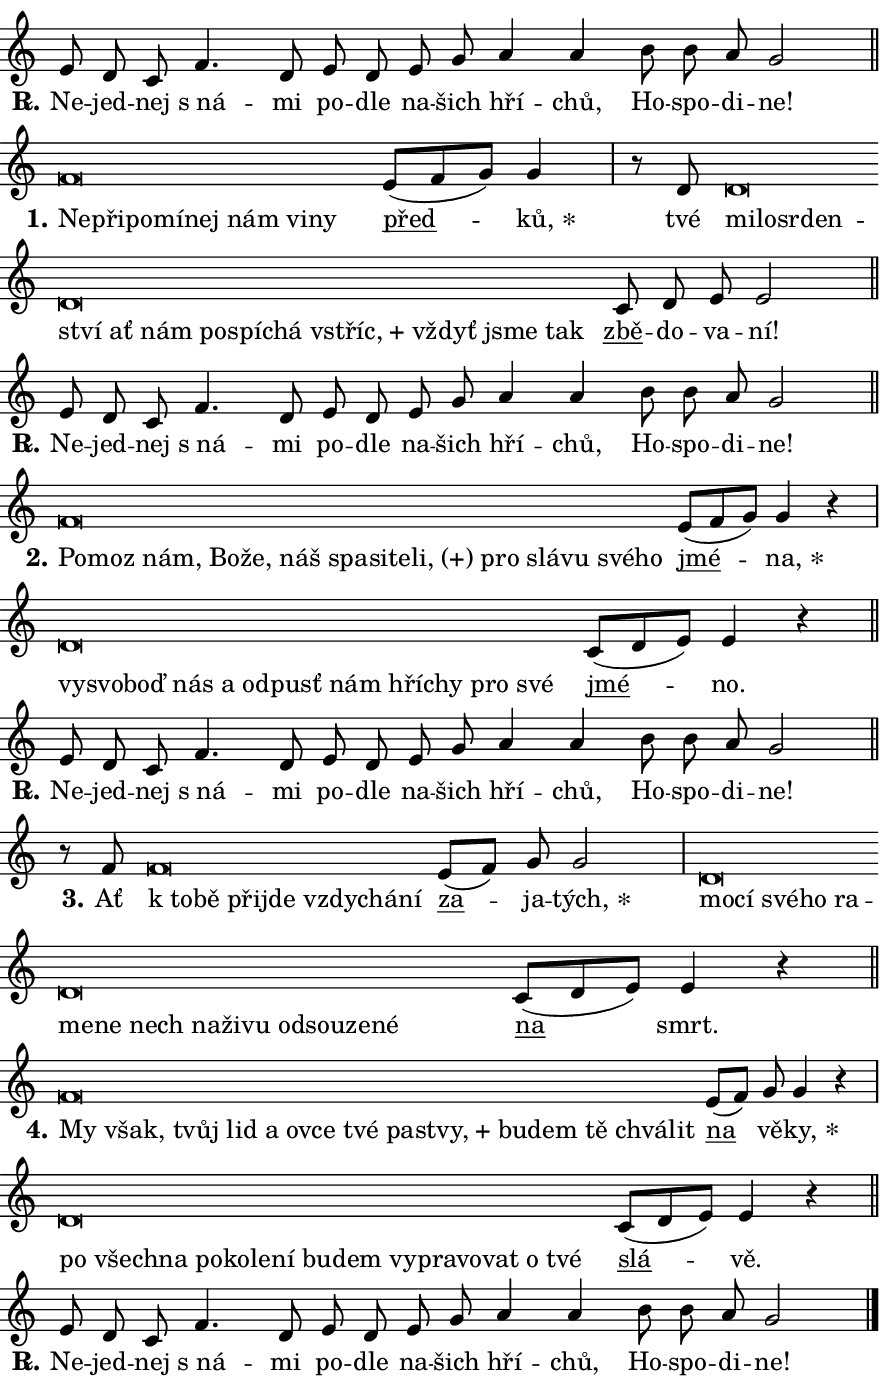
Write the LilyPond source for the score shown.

\version "2.24.0"
\header { tagline = "" }
\paper {
  indent = 0\cm
  top-margin = 0\cm
  right-margin = 0.13\cm % to fit lyric hyphens
  bottom-margin = 0\cm
  left-margin = 0\cm
  paper-width = 15\cm
  page-breaking = #ly:one-page-breaking
  system-system-spacing.basic-distance = #11
  score-system-spacing.basic-distance = #11
  ragged-last = ##f
}


%% Author: Thomas Morley
%% https://lists.gnu.org/archive/html/lilypond-user/2020-05/msg00002.html
#(define (line-position grob)
"Returns position of @var[grob} in current system:
   @code{'start}, if at first time-step
   @code{'end}, if at last time-step
   @code{'middle} otherwise
"
  (let* ((col (ly:item-get-column grob))
         (ln (ly:grob-object col 'left-neighbor))
         (rn (ly:grob-object col 'right-neighbor))
         (col-to-check-left (if (ly:grob? ln) ln col))
         (col-to-check-right (if (ly:grob? rn) rn col))
         (break-dir-left
           (and
             (ly:grob-property col-to-check-left 'non-musical #f)
             (ly:item-break-dir col-to-check-left)))
         (break-dir-right
           (and
             (ly:grob-property col-to-check-right 'non-musical #f)
             (ly:item-break-dir col-to-check-right))))
        (cond ((eqv? 1 break-dir-left) 'start)
              ((eqv? -1 break-dir-right) 'end)
              (else 'middle))))

#(define (tranparent-at-line-position vctor)
  (lambda (grob)
  "Relying on @code{line-position} select the relevant enry from @var{vctor}.
Used to determine transparency,"
    (case (line-position grob)
      ((end) (not (vector-ref vctor 0)))
      ((middle) (not (vector-ref vctor 1)))
      ((start) (not (vector-ref vctor 2))))))

noteHeadBreakVisibility =
#(define-music-function (break-visibility)(vector?)
"Makes @code{NoteHead}s transparent relying on @var{break-visibility}"
#{
  \override NoteHead.transparent =
    #(tranparent-at-line-position break-visibility)
#})

#(define delete-ledgers-for-transparent-note-heads
  (lambda (grob)
    "Reads whether a @code{NoteHead} is transparent.
If so this @code{NoteHead} is removed from @code{'note-heads} from
@var{grob}, which is supposed to be @code{LedgerLineSpanner}.
As a result ledgers are not printed for this @code{NoteHead}"
    (let* ((nhds-array (ly:grob-object grob 'note-heads))
           (nhds-list
             (if (ly:grob-array? nhds-array)
                 (ly:grob-array->list nhds-array)
                 '()))
           ;; Relies on the transparent-property being done before
           ;; Staff.LedgerLineSpanner.after-line-breaking is executed.
           ;; This is fragile ...
           (to-keep
             (remove
               (lambda (nhd)
                 (ly:grob-property nhd 'transparent #f))
               nhds-list)))
      ;; TODO find a better method to iterate over grob-arrays, similiar
      ;; to filter/remove etc for lists
      ;; For now rebuilt from scratch
      (set! (ly:grob-object grob 'note-heads)  '())
      (for-each
        (lambda (nhd)
          (ly:pointer-group-interface::add-grob grob 'note-heads nhd))
        to-keep))))

squashNotes = {
  \override NoteHead.X-extent = #'(-0.2 . 0.2)
  \override NoteHead.Y-extent = #'(-0.75 . 0)
  \override NoteHead.stencil =
    #(lambda (grob)
       (let ((pos (ly:grob-property grob 'staff-position)))
         (begin
           (if (< pos -7) (display "ERROR: Lower brevis then expected\n") (display ""))
           (if (<= pos -6) ly:text-interface::print ly:note-head::print))))
}
unSquashNotes = {
  \revert NoteHead.X-extent
  \revert NoteHead.Y-extent
  \revert NoteHead.stencil
}

hideNotes = \noteHeadBreakVisibility #begin-of-line-visible
unHideNotes = \noteHeadBreakVisibility #all-visible

% work-around for resetting accidentals
% https://lilypond.org/doc/v2.23/Documentation/notation/displaying-rhythms#unmetered-music
cadenzaMeasure = {
  \cadenzaOff
  \partial 1024 s1024
  \cadenzaOn
}

#(define-markup-command (accent layout props text) (markup?)
  "Underline accented syllable"
  (interpret-markup layout props
    #{\markup \override #'(offset . 4.3) \underline { #text }#}))

responsum = \markup \concat {
  "R" \hspace #-1.05 \path #0.1 #'((moveto 0 0.07) (lineto 0.9 0.8)) \hspace #0.05 "."
}

spaceSize = #0.6828661417322834 % exact space size for TeX Gyre Schola

\layout {
  \context {
    \Staff
    \remove "Time_signature_engraver"
    \override LedgerLineSpanner.after-line-breaking = #delete-ledgers-for-transparent-note-heads
  }
  \context {
    \Lyrics {
      \override LyricSpace.minimum-distance = \spaceSize
      \override LyricText.font-name = #"TeX Gyre Schola"
      \override LyricText.font-size = 1
      \override StanzaNumber.font-name = #"TeX Gyre Schola Bold"
      \override StanzaNumber.font-size = 1
    }
  }
  \context {
    \Score 
    \override NoteHead.text =
      #(lambda (grob) 
        (let ((pos (ly:grob-property grob 'staff-position)))
          #{\markup {
            \combine
              \halign #-0.55 \raise #(if (= pos -6) 0 0.5) \override #'(thickness . 2) \draw-line #'(3.2 . 0)
              \musicglyph "noteheads.sM1"
          }#}))
  }
}

% magnetic-lyrics.ily
%
%   written by
%     Jean Abou Samra <jean@abou-samra.fr>
%     Werner Lemberg <wl@gnu.org>
%
%   adapted by
%     Jiri Hon <jiri.hon@gmail.com>
%
% Version 2022-Apr-15

% https://www.mail-archive.com/lilypond-user@gnu.org/msg149350.html

#(define (Left_hyphen_pointer_engraver context)
   "Collect syllable-hyphen-syllable occurrences in lyrics and store
them in properties.  This engraver only looks to the left.  For
example, if the lyrics input is @code{foo -- bar}, it does the
following.

@itemize @bullet
@item
Set the @code{text} property of the @code{LyricHyphen} grob between
@q{foo} and @q{bar} to @code{foo}.

@item
Set the @code{left-hyphen} property of the @code{LyricText} grob with
text @q{foo} to the @code{LyricHyphen} grob between @q{foo} and
@q{bar}.
@end itemize

Use this auxiliary engraver in combination with the
@code{lyric-@/text::@/apply-@/magnetic-@/offset!} hook."
   (let ((hyphen #f)
         (text #f))
     (make-engraver
      (acknowledgers
       ((lyric-syllable-interface engraver grob source-engraver)
        (set! text grob)))
      (end-acknowledgers
       ((lyric-hyphen-interface engraver grob source-engraver)
        ;(when (not (grob::has-interface grob 'lyric-space-interface))
          (set! hyphen grob)));)
      ((stop-translation-timestep engraver)
       (when (and text hyphen)
         (ly:grob-set-object! text 'left-hyphen hyphen))
       (set! text #f)
       (set! hyphen #f)))))

#(define (lyric-text::apply-magnetic-offset! grob)
   "If the space between two syllables is less than the value in
property @code{LyricText@/.details@/.squash-threshold}, move the right
syllable to the left so that it gets concatenated with the left
syllable.

Use this function as a hook for
@code{LyricText@/.after-@/line-@/breaking} if the
@code{Left_@/hyphen_@/pointer_@/engraver} is active."
   (let ((hyphen (ly:grob-object grob 'left-hyphen #f)))
     (when hyphen
       (let ((left-text (ly:spanner-bound hyphen LEFT)))
         (when (grob::has-interface left-text 'lyric-syllable-interface)
           (let* ((common (ly:grob-common-refpoint grob left-text X))
                  (this-x-ext (ly:grob-extent grob common X))
                  (left-x-ext
                   (begin
                     ;; Trigger magnetism for left-text.
                     (ly:grob-property left-text 'after-line-breaking)
                     (ly:grob-extent left-text common X)))
                  ;; `delta` is the gap width between two syllables.
                  (delta (- (interval-start this-x-ext)
                            (interval-end left-x-ext)))
                  (details (ly:grob-property grob 'details))
                  (threshold (assoc-get 'squash-threshold details 0.2)))
             (when (< delta threshold)
               (let* (;; We have to manipulate the input text so that
                      ;; ligatures crossing syllable boundaries are not
                      ;; disabled.  For languages based on the Latin
                      ;; script this is essentially a beautification.
                      ;; However, for non-Western scripts it can be a
                      ;; necessity.
                      (lt (ly:grob-property left-text 'text))
                      (rt (ly:grob-property grob 'text))
                      (is-space (grob::has-interface hyphen 'lyric-space-interface))
                      (space (if is-space " " ""))
                      (extra-delta (if is-space spaceSize 0))
                      ;; Append new syllable.
                      (ltrt-space (if (and (string? lt) (string? rt))
                                (string-append lt space rt)
                                (make-concat-markup (list lt space rt))))
                      ;; Right-align `ltrt` to the right side.
                      (ltrt-space-markup (grob-interpret-markup
                               grob
                               (make-translate-markup
                                (cons (interval-length this-x-ext) 0)
                                (make-right-align-markup ltrt-space)))))
                 (begin
                   ;; Don't print `left-text`.
                   (ly:grob-set-property! left-text 'stencil #f)
                   ;; Set text and stencil (which holds all collected
                   ;; syllables so far) and shift it to the left.
                   (ly:grob-set-property! grob 'text ltrt-space)
                   (ly:grob-set-property! grob 'stencil ltrt-space-markup)
                   (ly:grob-translate-axis! grob (- (- delta extra-delta)) X))))))))))


#(define (lyric-hyphen::displace-bounds-first grob)
   ;; Make very sure this callback isn't triggered too early.
   (let ((left (ly:spanner-bound grob LEFT))
         (right (ly:spanner-bound grob RIGHT)))
     (ly:grob-property left 'after-line-breaking)
     (ly:grob-property right 'after-line-breaking)
     (ly:lyric-hyphen::print grob)))

squashThreshold = #0.4

\layout {
  \context {
    \Lyrics
    \consists #Left_hyphen_pointer_engraver
    \override LyricText.after-line-breaking =
      #lyric-text::apply-magnetic-offset!
    \override LyricHyphen.stencil = #lyric-hyphen::displace-bounds-first
    \override LyricText.details.squash-threshold = \squashThreshold
    \override LyricHyphen.minimum-distance = 0
    \override LyricHyphen.minimum-length = \squashThreshold
  }
}

squashText = \override LyricText.details.squash-threshold = 9999
unSquashText = \override LyricText.details.squash-threshold = \squashThreshold

leftText = \override LyricText.self-alignment-X = #LEFT
unLeftText = \revert LyricText.self-alignment-X

starOffset = #(lambda (grob) 
                (let ((x_offset (ly:self-alignment-interface::aligned-on-x-parent grob)))
                  (if (= x_offset 0) 0 (+ x_offset 1.2))))

star = #(define-music-function (syllable)(string?)
"Append star separator at the end of a syllable"
#{
  \once \override LyricText.X-offset = #starOffset
  \lyricmode { \markup {
    #syllable
    \override #'((font-name . "TeX Gyre Schola Bold")) \hspace #0.2 \lower #0.65 \larger "*"
  } }
#})

starAccent = #(define-music-function (syllable)(string?)
"Append star separator at the end of a syllable and make accent"
#{
  \once \override LyricText.X-offset = #starOffset
  \lyricmode { \markup {
    \accent #syllable
    \override #'((font-name . "TeX Gyre Schola Bold")) \hspace #0.2 \lower #0.65 \larger "*"
  } }
#})

breath = #(define-music-function (syllable)(string?)
"Append breathing indicator at the end of a syllable"
#{
  \lyricmode { \markup { #syllable "+" } }
#})

optionalBreath = #(define-music-function (syllable)(string?)
"Append optional breathing indicator at the end of a syllable"
#{
  \lyricmode { \markup { #syllable "(+)" } }
#})


\score {
    <<
        \new Voice = "melody" { \cadenzaOn \key c \major \relative { e'8 d c f4. d8 e d \bar "" e g \bar "" a4 a \bar "" b8 b a g2 \cadenzaMeasure \bar "||" \break } }
        \new Lyrics \lyricsto "melody" { \lyricmode { \set stanza = \responsum
Ne -- jed -- nej "s ná" -- mi po -- dle na -- šich hří -- chů, Ho -- spo -- di -- ne! } }
    >>
    \layout {}
}

\score {
    <<
        \new Voice = "melody" { \cadenzaOn \key c \major \relative { \squashNotes f'\breve*1/16 \hideNotes \breve*1/16 \bar "" \breve*1/16 \bar "" \breve*1/16 \bar "" \breve*1/16 \bar "" \breve*1/16 \bar "" \breve*1/16 \breve*1/16 \bar "" \unHideNotes \unSquashNotes \bar "" e8[( f g)] g4 \cadenzaMeasure \bar "|" r8 d \squashNotes d\breve*1/16 \hideNotes \breve*1/16 \bar "" \breve*1/16 \bar "" \breve*1/16 \bar "" \breve*1/16 \bar "" \breve*1/16 \bar "" \breve*1/16 \bar "" \breve*1/16 \bar "" \breve*1/16 \bar "" \breve*1/16 \bar "" \breve*1/16 \bar "" \breve*1/16 \bar "" \breve*1/16 \breve*1/16 \bar "" \unHideNotes \unSquashNotes \bar "" c8 d e e2 \cadenzaMeasure \bar "||" \break } }
        \new Lyrics \lyricsto "melody" { \lyricmode { \set stanza = "1."
\leftText Ne -- \squashText při -- po -- mí -- nej nám vi -- ny \unLeftText \unSquashText \markup \accent před -- \star ků, tvé \leftText mi -- \squashText lo -- sr -- den -- ství ať nám po -- spí -- chá \breath "vstříc," vždyť jsme tak \unLeftText \unSquashText \markup \accent zbě -- do -- va -- ní! } }
    >>
    \layout {}
}

\score {
    <<
        \new Voice = "melody" { \cadenzaOn \key c \major \relative { e'8 d c f4. d8 e d \bar "" e g \bar "" a4 a \bar "" b8 b a g2 \cadenzaMeasure \bar "||" \break } }
        \new Lyrics \lyricsto "melody" { \lyricmode { \set stanza = \responsum
Ne -- jed -- nej "s ná" -- mi po -- dle na -- šich hří -- chů, Ho -- spo -- di -- ne! } }
    >>
    \layout {}
}

\score {
    <<
        \new Voice = "melody" { \cadenzaOn \key c \major \relative { \squashNotes f'\breve*1/16 \hideNotes \breve*1/16 \bar "" \breve*1/16 \bar "" \breve*1/16 \bar "" \breve*1/16 \bar "" \breve*1/16 \bar "" \breve*1/16 \bar "" \breve*1/16 \bar "" \breve*1/16 \bar "" \breve*1/16 \bar "" \breve*1/16 \bar "" \breve*1/16 \bar "" \breve*1/16 \bar "" \breve*1/16 \breve*1/16 \bar "" \unHideNotes \unSquashNotes \bar "" e8[( f g)] g4 r \cadenzaMeasure \bar "|" \squashNotes d\breve*1/16 \hideNotes \breve*1/16 \bar "" \breve*1/16 \bar "" \breve*1/16 \bar "" \breve*1/16 \bar "" \breve*1/16 \bar "" \breve*1/16 \bar "" \breve*1/16 \bar "" \breve*1/16 \bar "" \breve*1/16 \bar "" \breve*1/16 \breve*1/16 \bar "" \unHideNotes \unSquashNotes \bar "" c8[( d e)] e4 r \cadenzaMeasure \bar "||" \break } }
        \new Lyrics \lyricsto "melody" { \lyricmode { \set stanza = "2."
\leftText Po -- \squashText moz nám, Bo -- že, náš spa -- si -- te -- \optionalBreath li, pro slá -- vu své -- ho \unLeftText \unSquashText \markup \accent jmé -- \star na, \leftText vy -- \squashText svo -- boď nás a od -- pusť nám hří -- chy pro své \unLeftText \unSquashText \markup \accent jmé -- no. } }
    >>
    \layout {}
}

\score {
    <<
        \new Voice = "melody" { \cadenzaOn \key c \major \relative { e'8 d c f4. d8 e d \bar "" e g \bar "" a4 a \bar "" b8 b a g2 \cadenzaMeasure \bar "||" \break } }
        \new Lyrics \lyricsto "melody" { \lyricmode { \set stanza = \responsum
Ne -- jed -- nej "s ná" -- mi po -- dle na -- šich hří -- chů, Ho -- spo -- di -- ne! } }
    >>
    \layout {}
}

\score {
    <<
        \new Voice = "melody" { \cadenzaOn \key c \major \relative { r8 f' \squashNotes f\breve*1/16 \hideNotes \breve*1/16 \bar "" \breve*1/16 \bar "" \breve*1/16 \bar "" \breve*1/16 \bar "" \breve*1/16 \breve*1/16 \bar "" \unHideNotes \unSquashNotes \bar "" e8[( f)] g g2 \cadenzaMeasure \bar "|" \squashNotes d\breve*1/16 \hideNotes \breve*1/16 \bar "" \breve*1/16 \bar "" \breve*1/16 \bar "" \breve*1/16 \bar "" \breve*1/16 \bar "" \breve*1/16 \bar "" \breve*1/16 \bar "" \breve*1/16 \bar "" \breve*1/16 \bar "" \breve*1/16 \bar "" \breve*1/16 \bar "" \breve*1/16 \bar "" \breve*1/16 \breve*1/16 \bar "" \unHideNotes \unSquashNotes \bar "" c8[( d e)] e4 r \cadenzaMeasure \bar "||" \break } }
        \new Lyrics \lyricsto "melody" { \lyricmode { \set stanza = "3."
Ať \leftText "k to" -- \squashText bě při -- jde vzdy -- chá -- ní \unLeftText \unSquashText \markup \accent za -- ja -- \star tých, \leftText mo -- \squashText cí své -- ho ra -- me -- ne nech na -- ži -- vu od -- sou -- ze -- né \unLeftText \unSquashText \markup \accent na smrt. } }
    >>
    \layout {}
}

\score {
    <<
        \new Voice = "melody" { \cadenzaOn \key c \major \relative { \squashNotes f'\breve*1/16 \hideNotes \breve*1/16 \bar "" \breve*1/16 \bar "" \breve*1/16 \bar "" \breve*1/16 \bar "" \breve*1/16 \bar "" \breve*1/16 \bar "" \breve*1/16 \bar "" \breve*1/16 \bar "" \breve*1/16 \bar "" \breve*1/16 \bar "" \breve*1/16 \bar "" \breve*1/16 \bar "" \breve*1/16 \breve*1/16 \bar "" \unHideNotes \unSquashNotes \bar "" e8[( f)] g g4 r \cadenzaMeasure \bar "|" \squashNotes d\breve*1/16 \hideNotes \breve*1/16 \bar "" \breve*1/16 \bar "" \breve*1/16 \bar "" \breve*1/16 \bar "" \breve*1/16 \bar "" \breve*1/16 \bar "" \breve*1/16 \bar "" \breve*1/16 \bar "" \breve*1/16 \bar "" \breve*1/16 \bar "" \breve*1/16 \bar "" \breve*1/16 \bar "" \breve*1/16 \breve*1/16 \bar "" \unHideNotes \unSquashNotes \bar "" c8[( d e)] e4 r \cadenzaMeasure \bar "||" \break } }
        \new Lyrics \lyricsto "melody" { \lyricmode { \set stanza = "4."
\leftText My \squashText však, tvůj lid a ov -- ce tvé pa -- \breath "stvy," bu -- dem tě chvá -- lit \unLeftText \unSquashText \markup \accent na vě -- \star ky, \leftText po \squashText všech -- na po -- ko -- le -- ní bu -- dem vy -- pra -- vo -- vat o tvé \unLeftText \unSquashText \markup \accent slá -- vě. } }
    >>
    \layout {}
}

\score {
    <<
        \new Voice = "melody" { \cadenzaOn \key c \major \relative { e'8 d c f4. d8 e d \bar "" e g \bar "" a4 a \bar "" b8 b a g2 \cadenzaMeasure \bar "||" \break } \bar "|." }
        \new Lyrics \lyricsto "melody" { \lyricmode { \set stanza = \responsum
Ne -- jed -- nej "s ná" -- mi po -- dle na -- šich hří -- chů, Ho -- spo -- di -- ne! } }
    >>
    \layout {}
}
